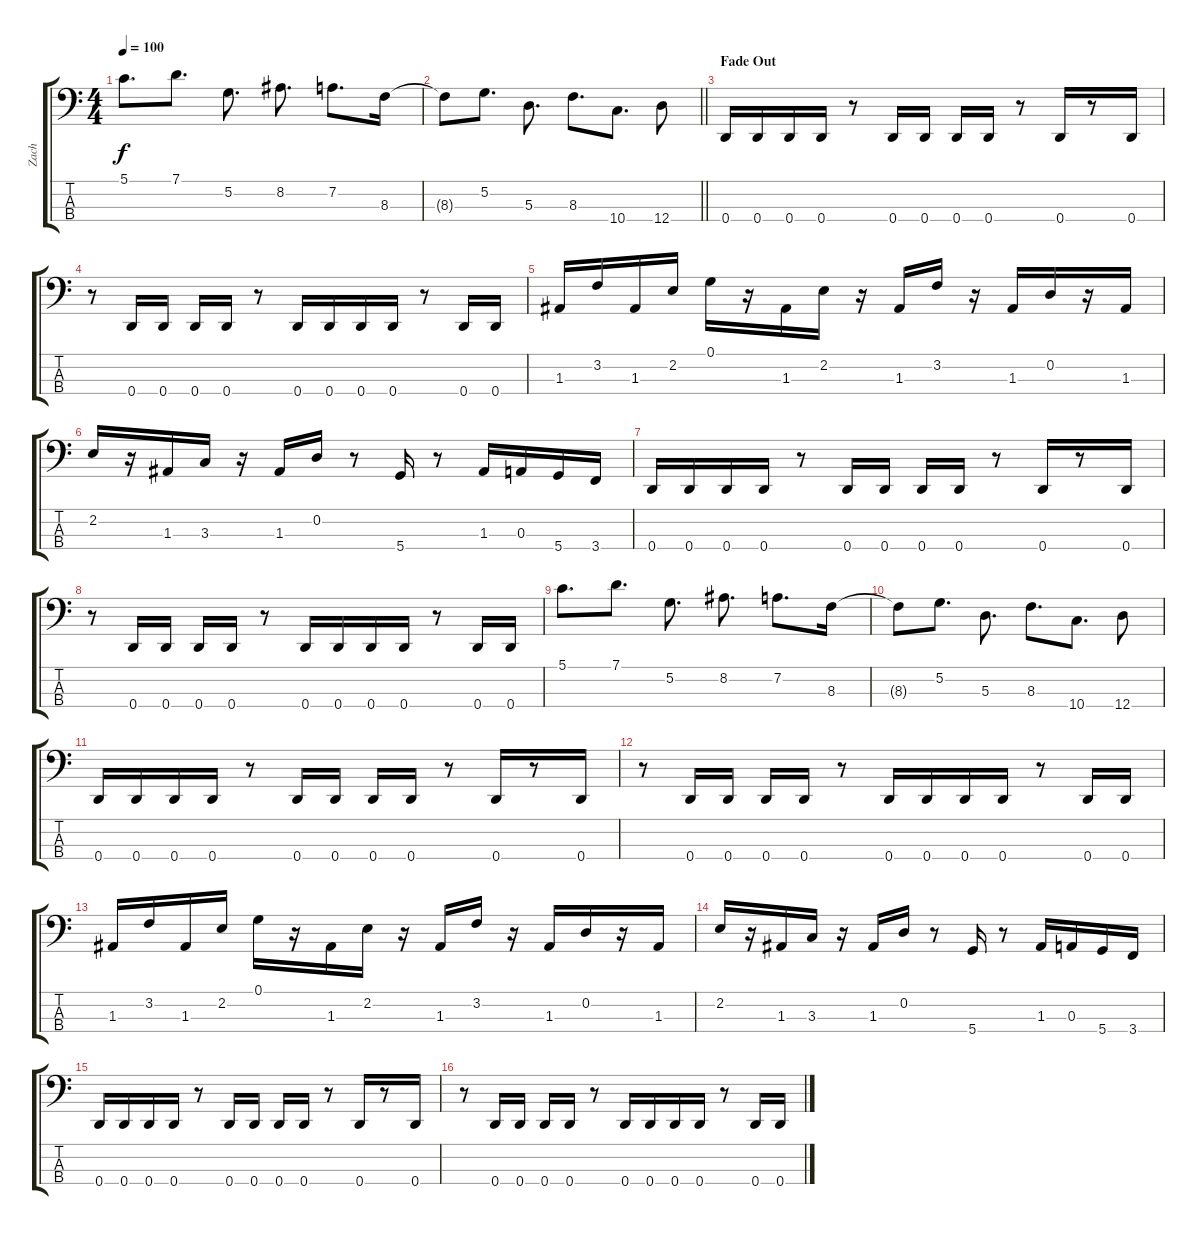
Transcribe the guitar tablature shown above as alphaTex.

\track ("Zach" "Zach") {instrument electricbassfinger}
\staff {score tabs}
\tuning (G2 D2 A1 D1) {hide}
\ts (4 4)
\tempo 100
\clef f4
\ks c
5.1.8{d dy f instrument slapbass2} 7.1.8{d} 5.2.8{d} 8.2.8{d} 7.2.8{d} 8.3.16 |
\barLineRight lightlight
8.3{t}.8 5.2.8{d} 5.3.8{d} 8.3.8{d} 10.4.8{d} 12.4.8 |
\section ("" "Fade Out")
0.4.16{instrument electricbassfinger} 0.4.16 0.4.16 0.4.16 r.8 0.4.16 0.4.16 0.4.16 0.4.16 r.8 0.4.16 r.8 0.4.16 |
r.8 0.4.16 0.4.16 0.4.16 0.4.16 r.8 0.4.16 0.4.16 0.4.16 0.4.16 r.8 0.4.16 0.4.16 |
1.3.16 3.2.16 1.3.16 2.2.16 0.1.16 r.16 1.3.16 2.2.16 r.16 1.3.16 3.2.16 r.16 1.3.16 0.2.16 r.16 1.3.16 |
2.2.16 r.16 1.3.16 3.3.16 r.16 1.3.16 0.2.16 r.8 5.4.16 r.8 1.3.16 0.3.16 5.4.16 3.4.16 |
0.4.16 0.4.16 0.4.16 0.4.16 r.8 0.4.16 0.4.16 0.4.16 0.4.16 r.8 0.4.16 r.8 0.4.16 |
r.8 0.4.16 0.4.16 0.4.16 0.4.16 r.8 0.4.16 0.4.16 0.4.16 0.4.16 r.8 0.4.16 0.4.16 |
5.1.8{d instrument slapbass2} 7.1.8{d} 5.2.8{d} 8.2.8{d} 7.2.8{d} 8.3.16 |
8.3{t}.8 5.2.8{d} 5.3.8{d} 8.3.8{d} 10.4.8{d} 12.4.8 |
0.4.16{instrument electricbassfinger} 0.4.16 0.4.16 0.4.16 r.8 0.4.16 0.4.16 0.4.16 0.4.16 r.8 0.4.16 r.8 0.4.16 |
r.8 0.4.16 0.4.16 0.4.16 0.4.16 r.8 0.4.16 0.4.16 0.4.16 0.4.16 r.8 0.4.16 0.4.16 |
1.3.16 3.2.16 1.3.16 2.2.16 0.1.16 r.16 1.3.16 2.2.16 r.16 1.3.16 3.2.16 r.16 1.3.16 0.2.16 r.16 1.3.16 |
2.2.16 r.16 1.3.16 3.3.16 r.16 1.3.16 0.2.16 r.8 5.4.16 r.8 1.3.16 0.3.16 5.4.16 3.4.16 |
0.4.16 0.4.16 0.4.16 0.4.16 r.8 0.4.16 0.4.16 0.4.16 0.4.16 r.8 0.4.16 r.8 0.4.16 |
r.8 0.4.16 0.4.16 0.4.16 0.4.16 r.8 0.4.16 0.4.16 0.4.16 0.4.16 r.8 0.4.16 0.4.16
